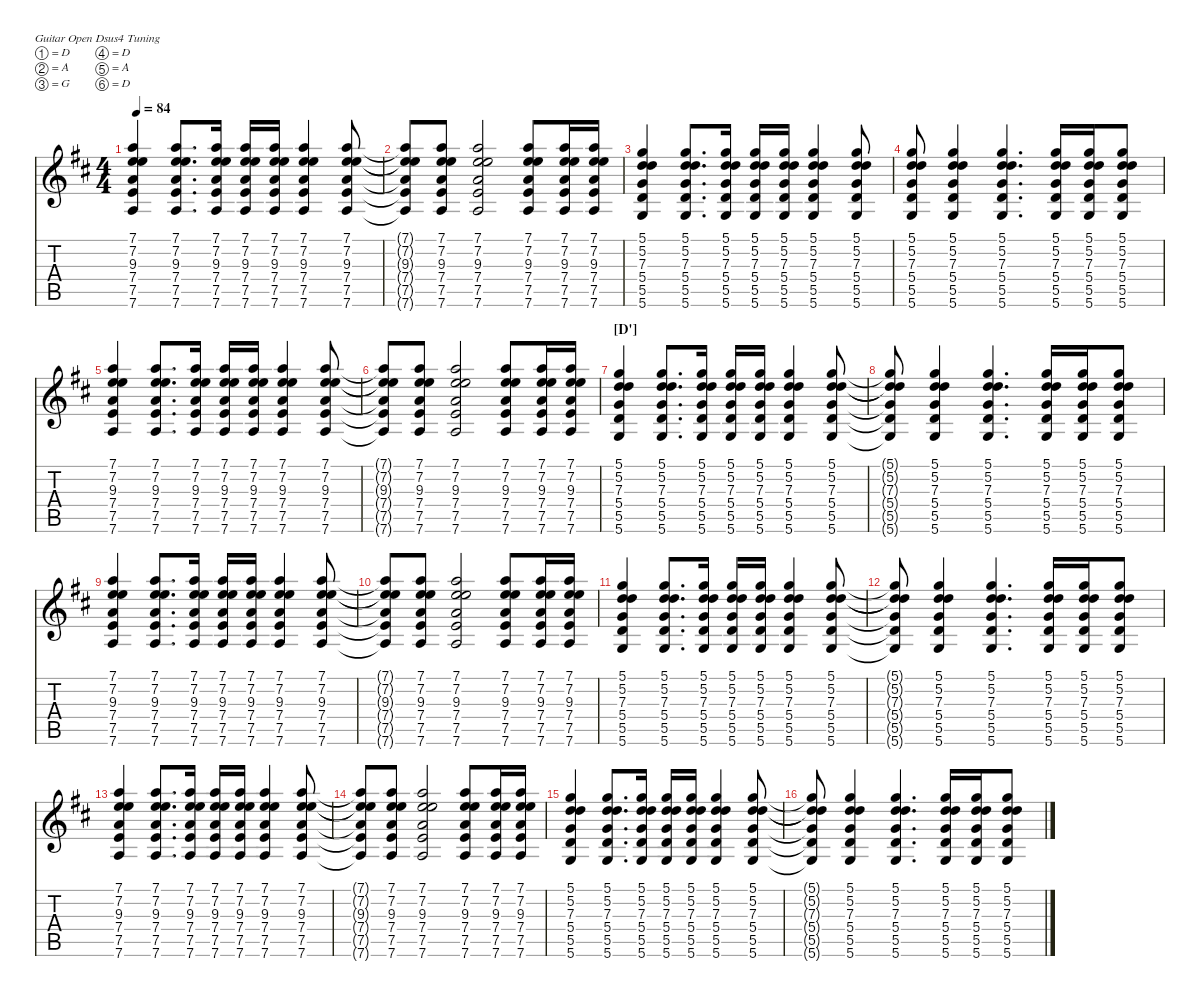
\hideDynamics
\bracketExtendMode nobrackets
\singleTrackTrackNamePolicy hidden
\multiTrackTrackNamePolicy hidden
\otherSystemsTrackNameOrientation horizontal
\track ("Electric Guitar" "E-Gt") {instrument distortionguitar}
\staff {score tabs}
\tuning (D4 A3 G3 D3 A2 D2)
\ts (4 4)
\tempo 84
\clef g2
\scale
0.333333
\ks d
(7.1{acc forcenatural} 7.2{acc forcenatural} 9.3{acc forcenatural} 7.4{acc forcenatural} 7.5{acc forcenatural} 7.6{acc forcenatural}).4{dy f beam Up} (7.1{acc forcenatural} 7.2{acc forcenatural} 9.3{acc forcenatural} 7.4{acc forcenatural} 7.5{acc forcenatural} 7.6{acc forcenatural}).8{d beam Up} (7.1{acc forcenatural} 7.2{acc forcenatural} 9.3{acc forcenatural} 7.4{acc forcenatural} 7.5{acc forcenatural} 7.6{acc forcenatural}).16{beam Up} (7.1{acc forcenatural} 7.2{acc forcenatural} 9.3{acc forcenatural} 7.4{acc forcenatural} 7.5{acc forcenatural} 7.6{acc forcenatural}).16{beam Up} (7.1{acc forcenatural} 7.2{acc forcenatural} 9.3{acc forcenatural} 7.4{acc forcenatural} 7.5{acc forcenatural} 7.6{acc forcenatural}).16{beam Up} (7.1{acc forcenatural} 7.2{acc forcenatural} 9.3{acc forcenatural} 7.4{acc forcenatural} 7.5{acc forcenatural} 7.6{acc forcenatural}).4{beam Up} (7.1{acc forcenatural} 7.2{acc forcenatural} 9.3{acc forcenatural} 7.4{acc forcenatural} 7.5{acc forcenatural} 7.6{acc forcenatural}).8{beam Up} |
\scale
0.333333 (7.1{t acc forcenatural} 7.2{t acc forcenatural} 9.3{t acc forcenatural} 7.4{t acc forcenatural} 7.5{t acc forcenatural} 7.6{t acc forcenatural}).8{beam Up} (7.1{acc forcenatural} 7.2{acc forcenatural} 9.3{acc forcenatural} 7.4{acc forcenatural} 7.5{acc forcenatural} 7.6{acc forcenatural}).8{beam Up} (7.1{acc forcenatural} 7.2{acc forcenatural} 9.3{acc forcenatural} 7.4{acc forcenatural} 7.5{acc forcenatural} 7.6{acc forcenatural}).2{beam Up} (7.1{acc forcenatural} 7.2{acc forcenatural} 9.3{acc forcenatural} 7.4{acc forcenatural} 7.5{acc forcenatural} 7.6{acc forcenatural}).8{beam Up} (7.1{acc forcenatural} 7.2{acc forcenatural} 9.3{acc forcenatural} 7.4{acc forcenatural} 7.5{acc forcenatural} 7.6{acc forcenatural}).16{beam Up} (7.1{acc forcenatural} 7.2{acc forcenatural} 9.3{acc forcenatural} 7.4{acc forcenatural} 7.5{acc forcenatural} 7.6{acc forcenatural}).16{beam Up} |
\scale
0.333333 (5.1{acc forcenatural} 5.2{acc forcenatural} 7.3{acc forcenatural} 5.4{acc forcenatural} 5.5{acc forcenatural} 5.6{acc forcenatural}).4{beam Up} (5.1{acc forcenatural} 5.2{acc forcenatural} 7.3{acc forcenatural} 5.4{acc forcenatural} 5.5{acc forcenatural} 5.6{acc forcenatural}).8{d beam Up} (5.1{acc forcenatural} 5.2{acc forcenatural} 7.3{acc forcenatural} 5.4{acc forcenatural} 5.5{acc forcenatural} 5.6{acc forcenatural}).16{beam Up} (5.1{acc forcenatural} 5.2{acc forcenatural} 7.3{acc forcenatural} 5.4{acc forcenatural} 5.5{acc forcenatural} 5.6{acc forcenatural}).16{beam Up} (5.1{acc forcenatural} 5.2{acc forcenatural} 7.3{acc forcenatural} 5.4{acc forcenatural} 5.5{acc forcenatural} 5.6{acc forcenatural}).16{beam Up} (5.1{acc forcenatural} 5.2{acc forcenatural} 7.3{acc forcenatural} 5.4{acc forcenatural} 5.5{acc forcenatural} 5.6{acc forcenatural}).4{beam Up} (5.1{acc forcenatural} 5.2{acc forcenatural} 7.3{acc forcenatural} 5.4{acc forcenatural} 5.5{acc forcenatural} 5.6{acc forcenatural}).8{beam Up} |
\scale
0.333333 (5.1{acc forcenatural} 5.2{acc forcenatural} 7.3{acc forcenatural} 5.4{acc forcenatural} 5.5{acc forcenatural} 5.6{acc forcenatural}).8{beam Up} (5.1{acc forcenatural} 5.2{acc forcenatural} 7.3{acc forcenatural} 5.4{acc forcenatural} 5.5{acc forcenatural} 5.6{acc forcenatural}).4{beam Up} (5.1{acc forcenatural} 5.2{acc forcenatural} 7.3{acc forcenatural} 5.4{acc forcenatural} 5.5{acc forcenatural} 5.6{acc forcenatural}).4{d beam Up} (5.1{acc forcenatural} 5.2{acc forcenatural} 7.3{acc forcenatural} 5.4{acc forcenatural} 5.5{acc forcenatural} 5.6{acc forcenatural}).16{beam Up} (5.1{acc forcenatural} 5.2{acc forcenatural} 7.3{acc forcenatural} 5.4{acc forcenatural} 5.5{acc forcenatural} 5.6{acc forcenatural}).16{beam Up} (5.1{acc forcenatural} 5.2{acc forcenatural} 7.3{acc forcenatural} 5.4{acc forcenatural} 5.5{acc forcenatural} 5.6{acc forcenatural}).8{beam Up} |
\scale
0.333333 (7.1{acc forcenatural} 7.2{acc forcenatural} 9.3{acc forcenatural} 7.4{acc forcenatural} 7.5{acc forcenatural} 7.6{acc forcenatural}).4{beam Up} (7.1{acc forcenatural} 7.2{acc forcenatural} 9.3{acc forcenatural} 7.4{acc forcenatural} 7.5{acc forcenatural} 7.6{acc forcenatural}).8{d beam Up} (7.1{acc forcenatural} 7.2{acc forcenatural} 9.3{acc forcenatural} 7.4{acc forcenatural} 7.5{acc forcenatural} 7.6{acc forcenatural}).16{beam Up} (7.1{acc forcenatural} 7.2{acc forcenatural} 9.3{acc forcenatural} 7.4{acc forcenatural} 7.5{acc forcenatural} 7.6{acc forcenatural}).16{beam Up} (7.1{acc forcenatural} 7.2{acc forcenatural} 9.3{acc forcenatural} 7.4{acc forcenatural} 7.5{acc forcenatural} 7.6{acc forcenatural}).16{beam Up} (7.1{acc forcenatural} 7.2{acc forcenatural} 9.3{acc forcenatural} 7.4{acc forcenatural} 7.5{acc forcenatural} 7.6{acc forcenatural}).4{beam Up} (7.1{acc forcenatural} 7.2{acc forcenatural} 9.3{acc forcenatural} 7.4{acc forcenatural} 7.5{acc forcenatural} 7.6{acc forcenatural}).8{beam Up} |
\scale
0.333333 (7.1{t acc forcenatural} 7.2{t acc forcenatural} 9.3{t acc forcenatural} 7.4{t acc forcenatural} 7.5{t acc forcenatural} 7.6{t acc forcenatural}).8{beam Up} (7.1{acc forcenatural} 7.2{acc forcenatural} 9.3{acc forcenatural} 7.4{acc forcenatural} 7.5{acc forcenatural} 7.6{acc forcenatural}).8{beam Up} (7.1{acc forcenatural} 7.2{acc forcenatural} 9.3{acc forcenatural} 7.4{acc forcenatural} 7.5{acc forcenatural} 7.6{acc forcenatural}).2{beam Up} (7.1{acc forcenatural} 7.2{acc forcenatural} 9.3{acc forcenatural} 7.4{acc forcenatural} 7.5{acc forcenatural} 7.6{acc forcenatural}).8{beam Up} (7.1{acc forcenatural} 7.2{acc forcenatural} 9.3{acc forcenatural} 7.4{acc forcenatural} 7.5{acc forcenatural} 7.6{acc forcenatural}).16{beam Up} (7.1{acc forcenatural} 7.2{acc forcenatural} 9.3{acc forcenatural} 7.4{acc forcenatural} 7.5{acc forcenatural} 7.6{acc forcenatural}).16{beam Up} |
\section ("D'" "")
\scale
0.333333 (5.1{acc forcenatural} 5.2{acc forcenatural} 7.3{acc forcenatural} 5.4{acc forcenatural} 5.5{acc forcenatural} 5.6{acc forcenatural}).4{beam Up} (5.1{acc forcenatural} 5.2{acc forcenatural} 7.3{acc forcenatural} 5.4{acc forcenatural} 5.5{acc forcenatural} 5.6{acc forcenatural}).8{d beam Up} (5.1{acc forcenatural} 5.2{acc forcenatural} 7.3{acc forcenatural} 5.4{acc forcenatural} 5.5{acc forcenatural} 5.6{acc forcenatural}).16{beam Up} (5.1{acc forcenatural} 5.2{acc forcenatural} 7.3{acc forcenatural} 5.4{acc forcenatural} 5.5{acc forcenatural} 5.6{acc forcenatural}).16{beam Up} (5.1{acc forcenatural} 5.2{acc forcenatural} 7.3{acc forcenatural} 5.4{acc forcenatural} 5.5{acc forcenatural} 5.6{acc forcenatural}).16{beam Up} (5.1{acc forcenatural} 5.2{acc forcenatural} 7.3{acc forcenatural} 5.4{acc forcenatural} 5.5{acc forcenatural} 5.6{acc forcenatural}).4{beam Up} (5.1{acc forcenatural} 5.2{acc forcenatural} 7.3{acc forcenatural} 5.4{acc forcenatural} 5.5{acc forcenatural} 5.6{acc forcenatural}).8{beam Up} |
\scale
0.333333 (5.1{t acc forcenatural} 5.2{t acc forcenatural} 7.3{t acc forcenatural} 5.4{t acc forcenatural} 5.5{t acc forcenatural} 5.6{t acc forcenatural}).8{beam Up} (5.1{acc forcenatural} 5.2{acc forcenatural} 7.3{acc forcenatural} 5.4{acc forcenatural} 5.5{acc forcenatural} 5.6{acc forcenatural}).4{beam Up} (5.1{acc forcenatural} 5.2{acc forcenatural} 7.3{acc forcenatural} 5.4{acc forcenatural} 5.5{acc forcenatural} 5.6{acc forcenatural}).4{d beam Up} (5.1{acc forcenatural} 5.2{acc forcenatural} 7.3{acc forcenatural} 5.4{acc forcenatural} 5.5{acc forcenatural} 5.6{acc forcenatural}).16{beam Up} (5.1{acc forcenatural} 5.2{acc forcenatural} 7.3{acc forcenatural} 5.4{acc forcenatural} 5.5{acc forcenatural} 5.6{acc forcenatural}).16{beam Up} (5.1{acc forcenatural} 5.2{acc forcenatural} 7.3{acc forcenatural} 5.4{acc forcenatural} 5.5{acc forcenatural} 5.6{acc forcenatural}).8{beam Up} |
\scale
0.333333 (7.1{acc forcenatural} 7.2{acc forcenatural} 9.3{acc forcenatural} 7.4{acc forcenatural} 7.5{acc forcenatural} 7.6{acc forcenatural}).4{beam Up} (7.1{acc forcenatural} 7.2{acc forcenatural} 9.3{acc forcenatural} 7.4{acc forcenatural} 7.5{acc forcenatural} 7.6{acc forcenatural}).8{d beam Up} (7.1{acc forcenatural} 7.2{acc forcenatural} 9.3{acc forcenatural} 7.4{acc forcenatural} 7.5{acc forcenatural} 7.6{acc forcenatural}).16{beam Up} (7.1{acc forcenatural} 7.2{acc forcenatural} 9.3{acc forcenatural} 7.4{acc forcenatural} 7.5{acc forcenatural} 7.6{acc forcenatural}).16{beam Up} (7.1{acc forcenatural} 7.2{acc forcenatural} 9.3{acc forcenatural} 7.4{acc forcenatural} 7.5{acc forcenatural} 7.6{acc forcenatural}).16{beam Up} (7.1{acc forcenatural} 7.2{acc forcenatural} 9.3{acc forcenatural} 7.4{acc forcenatural} 7.5{acc forcenatural} 7.6{acc forcenatural}).4{beam Up} (7.1{acc forcenatural} 7.2{acc forcenatural} 9.3{acc forcenatural} 7.4{acc forcenatural} 7.5{acc forcenatural} 7.6{acc forcenatural}).8{beam Up} |
\scale
0.333333 (7.1{t acc forcenatural} 7.2{t acc forcenatural} 9.3{t acc forcenatural} 7.4{t acc forcenatural} 7.5{t acc forcenatural} 7.6{t acc forcenatural}).8{beam Up} (7.1{acc forcenatural} 7.2{acc forcenatural} 9.3{acc forcenatural} 7.4{acc forcenatural} 7.5{acc forcenatural} 7.6{acc forcenatural}).8{beam Up} (7.1{acc forcenatural} 7.2{acc forcenatural} 9.3{acc forcenatural} 7.4{acc forcenatural} 7.5{acc forcenatural} 7.6{acc forcenatural}).2{beam Up} (7.1{acc forcenatural} 7.2{acc forcenatural} 9.3{acc forcenatural} 7.4{acc forcenatural} 7.5{acc forcenatural} 7.6{acc forcenatural}).8{beam Up} (7.1{acc forcenatural} 7.2{acc forcenatural} 9.3{acc forcenatural} 7.4{acc forcenatural} 7.5{acc forcenatural} 7.6{acc forcenatural}).16{beam Up} (7.1{acc forcenatural} 7.2{acc forcenatural} 9.3{acc forcenatural} 7.4{acc forcenatural} 7.5{acc forcenatural} 7.6{acc forcenatural}).16{beam Up} |
\scale
0.333333 (5.1{acc forcenatural} 5.2{acc forcenatural} 7.3{acc forcenatural} 5.4{acc forcenatural} 5.5{acc forcenatural} 5.6{acc forcenatural}).4{beam Up} (5.1{acc forcenatural} 5.2{acc forcenatural} 7.3{acc forcenatural} 5.4{acc forcenatural} 5.5{acc forcenatural} 5.6{acc forcenatural}).8{d beam Up} (5.1{acc forcenatural} 5.2{acc forcenatural} 7.3{acc forcenatural} 5.4{acc forcenatural} 5.5{acc forcenatural} 5.6{acc forcenatural}).16{beam Up} (5.1{acc forcenatural} 5.2{acc forcenatural} 7.3{acc forcenatural} 5.4{acc forcenatural} 5.5{acc forcenatural} 5.6{acc forcenatural}).16{beam Up} (5.1{acc forcenatural} 5.2{acc forcenatural} 7.3{acc forcenatural} 5.4{acc forcenatural} 5.5{acc forcenatural} 5.6{acc forcenatural}).16{beam Up} (5.1{acc forcenatural} 5.2{acc forcenatural} 7.3{acc forcenatural} 5.4{acc forcenatural} 5.5{acc forcenatural} 5.6{acc forcenatural}).4{beam Up} (5.1{acc forcenatural} 5.2{acc forcenatural} 7.3{acc forcenatural} 5.4{acc forcenatural} 5.5{acc forcenatural} 5.6{acc forcenatural}).8{beam Up} |
\scale
0.333333 (5.1{t acc forcenatural} 5.2{t acc forcenatural} 7.3{t acc forcenatural} 5.4{t acc forcenatural} 5.5{t acc forcenatural} 5.6{t acc forcenatural}).8{beam Up} (5.1{acc forcenatural} 5.2{acc forcenatural} 7.3{acc forcenatural} 5.4{acc forcenatural} 5.5{acc forcenatural} 5.6{acc forcenatural}).4{beam Up} (5.1{acc forcenatural} 5.2{acc forcenatural} 7.3{acc forcenatural} 5.4{acc forcenatural} 5.5{acc forcenatural} 5.6{acc forcenatural}).4{d beam Up} (5.1{acc forcenatural} 5.2{acc forcenatural} 7.3{acc forcenatural} 5.4{acc forcenatural} 5.5{acc forcenatural} 5.6{acc forcenatural}).16{beam Up} (5.1{acc forcenatural} 5.2{acc forcenatural} 7.3{acc forcenatural} 5.4{acc forcenatural} 5.5{acc forcenatural} 5.6{acc forcenatural}).16{beam Up} (5.1{acc forcenatural} 5.2{acc forcenatural} 7.3{acc forcenatural} 5.4{acc forcenatural} 5.5{acc forcenatural} 5.6{acc forcenatural}).8{beam Up} |
\scale
0.333333 (7.1{acc forcenatural} 7.2{acc forcenatural} 9.3{acc forcenatural} 7.4{acc forcenatural} 7.5{acc forcenatural} 7.6{acc forcenatural}).4{beam Up} (7.1{acc forcenatural} 7.2{acc forcenatural} 9.3{acc forcenatural} 7.4{acc forcenatural} 7.5{acc forcenatural} 7.6{acc forcenatural}).8{d beam Up} (7.1{acc forcenatural} 7.2{acc forcenatural} 9.3{acc forcenatural} 7.4{acc forcenatural} 7.5{acc forcenatural} 7.6{acc forcenatural}).16{beam Up} (7.1{acc forcenatural} 7.2{acc forcenatural} 9.3{acc forcenatural} 7.4{acc forcenatural} 7.5{acc forcenatural} 7.6{acc forcenatural}).16{beam Up} (7.1{acc forcenatural} 7.2{acc forcenatural} 9.3{acc forcenatural} 7.4{acc forcenatural} 7.5{acc forcenatural} 7.6{acc forcenatural}).16{beam Up} (7.1{acc forcenatural} 7.2{acc forcenatural} 9.3{acc forcenatural} 7.4{acc forcenatural} 7.5{acc forcenatural} 7.6{acc forcenatural}).4{beam Up} (7.1{acc forcenatural} 7.2{acc forcenatural} 9.3{acc forcenatural} 7.4{acc forcenatural} 7.5{acc forcenatural} 7.6{acc forcenatural}).8{beam Up} |
\scale
0.333333 (7.1{t acc forcenatural} 7.2{t acc forcenatural} 9.3{t acc forcenatural} 7.4{t acc forcenatural} 7.5{t acc forcenatural} 7.6{t acc forcenatural}).8{beam Up} (7.1{acc forcenatural} 7.2{acc forcenatural} 9.3{acc forcenatural} 7.4{acc forcenatural} 7.5{acc forcenatural} 7.6{acc forcenatural}).8{beam Up} (7.1{acc forcenatural} 7.2{acc forcenatural} 9.3{acc forcenatural} 7.4{acc forcenatural} 7.5{acc forcenatural} 7.6{acc forcenatural}).2{beam Up} (7.1{acc forcenatural} 7.2{acc forcenatural} 9.3{acc forcenatural} 7.4{acc forcenatural} 7.5{acc forcenatural} 7.6{acc forcenatural}).8{beam Up} (7.1{acc forcenatural} 7.2{acc forcenatural} 9.3{acc forcenatural} 7.4{acc forcenatural} 7.5{acc forcenatural} 7.6{acc forcenatural}).16{beam Up} (7.1{acc forcenatural} 7.2{acc forcenatural} 9.3{acc forcenatural} 7.4{acc forcenatural} 7.5{acc forcenatural} 7.6{acc forcenatural}).16{beam Up} |
\scale
0.333333 (5.1{acc forcenatural} 5.2{acc forcenatural} 7.3{acc forcenatural} 5.4{acc forcenatural} 5.5{acc forcenatural} 5.6{acc forcenatural}).4{beam Up} (5.1{acc forcenatural} 5.2{acc forcenatural} 7.3{acc forcenatural} 5.4{acc forcenatural} 5.5{acc forcenatural} 5.6{acc forcenatural}).8{d beam Up} (5.1{acc forcenatural} 5.2{acc forcenatural} 7.3{acc forcenatural} 5.4{acc forcenatural} 5.5{acc forcenatural} 5.6{acc forcenatural}).16{beam Up} (5.1{acc forcenatural} 5.2{acc forcenatural} 7.3{acc forcenatural} 5.4{acc forcenatural} 5.5{acc forcenatural} 5.6{acc forcenatural}).16{beam Up} (5.1{acc forcenatural} 5.2{acc forcenatural} 7.3{acc forcenatural} 5.4{acc forcenatural} 5.5{acc forcenatural} 5.6{acc forcenatural}).16{beam Up} (5.1{acc forcenatural} 5.2{acc forcenatural} 7.3{acc forcenatural} 5.4{acc forcenatural} 5.5{acc forcenatural} 5.6{acc forcenatural}).4{beam Up} (5.1{acc forcenatural} 5.2{acc forcenatural} 7.3{acc forcenatural} 5.4{acc forcenatural} 5.5{acc forcenatural} 5.6{acc forcenatural}).8{beam Up} |
\scale
0.333333 (5.1{t acc forcenatural} 5.2{t acc forcenatural} 7.3{t acc forcenatural} 5.4{t acc forcenatural} 5.5{t acc forcenatural} 5.6{t acc forcenatural}).8{beam Up} (5.1{acc forcenatural} 5.2{acc forcenatural} 7.3{acc forcenatural} 5.4{acc forcenatural} 5.5{acc forcenatural} 5.6{acc forcenatural}).4{beam Up} (5.1{acc forcenatural} 5.2{acc forcenatural} 7.3{acc forcenatural} 5.4{acc forcenatural} 5.5{acc forcenatural} 5.6{acc forcenatural}).4{d beam Up} (5.1{acc forcenatural} 5.2{acc forcenatural} 7.3{acc forcenatural} 5.4{acc forcenatural} 5.5{acc forcenatural} 5.6{acc forcenatural}).16{beam Up} (5.1{acc forcenatural} 5.2{acc forcenatural} 7.3{acc forcenatural} 5.4{acc forcenatural} 5.5{acc forcenatural} 5.6{acc forcenatural}).16{beam Up} (5.1{acc forcenatural} 5.2{acc forcenatural} 7.3{acc forcenatural} 5.4{acc forcenatural} 5.5{acc forcenatural} 5.6{acc forcenatural}).8{beam Up}
